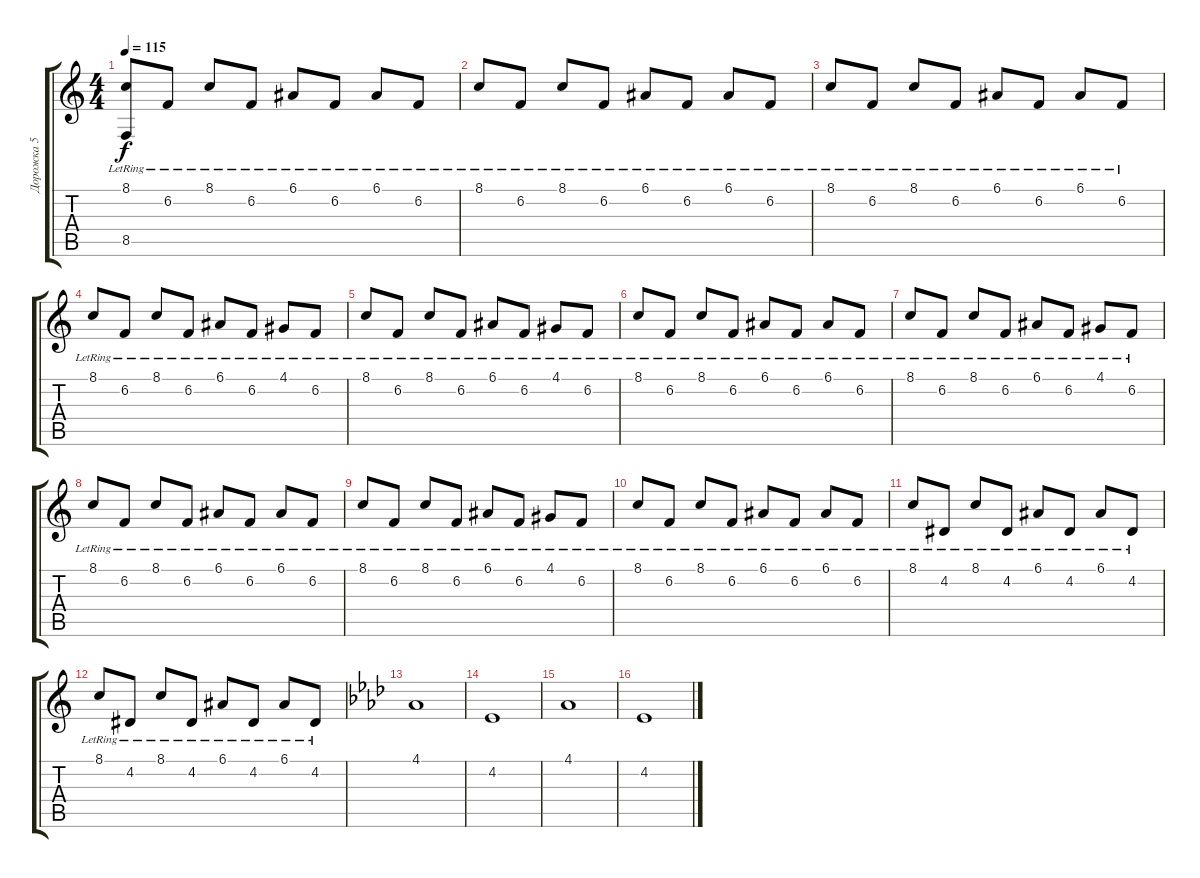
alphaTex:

\track ("Дорожка 5" "Дорожка 5") {instrument electricgrandpiano}
\staff {score tabs}
\tuning (E4 B3 G3 D3 A2 E2) {hide}
\ts (4 4)
\tempo 115
\clef g2
\ks c
(8.1{lr} 8.5{lr}).8{dy f instrument electricgrandpiano} 6.2{lr}.8 8.1{lr}.8 6.2{lr}.8 6.1{lr}.8 6.2{lr}.8 6.1{lr}.8 6.2{lr}.8 |
8.1{lr}.8 6.2{lr}.8 8.1{lr}.8 6.2{lr}.8 6.1{lr}.8 6.2{lr}.8 6.1{lr}.8 6.2{lr}.8 |
8.1{lr}.8 6.2{lr}.8 8.1{lr}.8 6.2{lr}.8 6.1{lr}.8 6.2{lr}.8 6.1{lr}.8 6.2{lr}.8 |
8.1{lr}.8 6.2{lr}.8 8.1{lr}.8 6.2{lr}.8 6.1{lr}.8 6.2{lr}.8 4.1{lr}.8 6.2{lr}.8 |
8.1{lr}.8 6.2{lr}.8 8.1{lr}.8 6.2{lr}.8 6.1{lr}.8 6.2{lr}.8 4.1{lr}.8 6.2{lr}.8 |
8.1{lr}.8 6.2{lr}.8 8.1{lr}.8 6.2{lr}.8 6.1{lr}.8 6.2{lr}.8 6.1{lr}.8 6.2{lr}.8 |
8.1{lr}.8 6.2{lr}.8 8.1{lr}.8 6.2{lr}.8 6.1{lr}.8 6.2{lr}.8 4.1{lr}.8 6.2{lr}.8 |
8.1{lr}.8 6.2{lr}.8 8.1{lr}.8 6.2{lr}.8 6.1{lr}.8 6.2{lr}.8 6.1{lr}.8 6.2{lr}.8 |
8.1{lr}.8 6.2{lr}.8 8.1{lr}.8 6.2{lr}.8 6.1{lr}.8 6.2{lr}.8 4.1{lr}.8 6.2{lr}.8 |
8.1{lr}.8 6.2{lr}.8 8.1{lr}.8 6.2{lr}.8 6.1{lr}.8 6.2{lr}.8 6.1{lr}.8 6.2{lr}.8 |
8.1{lr}.8 4.2{lr}.8 8.1{lr}.8 4.2{lr}.8 6.1{lr}.8 4.2{lr}.8 6.1{lr}.8 4.2{lr}.8 |
8.1{lr}.8 4.2{lr}.8 8.1{lr}.8 4.2{lr}.8 6.1{lr}.8 4.2{lr}.8 6.1{lr}.8 4.2{lr}.8 |
\ks ab
4.1.1 |
4.2.1 |
4.1.1 |
4.2.1
